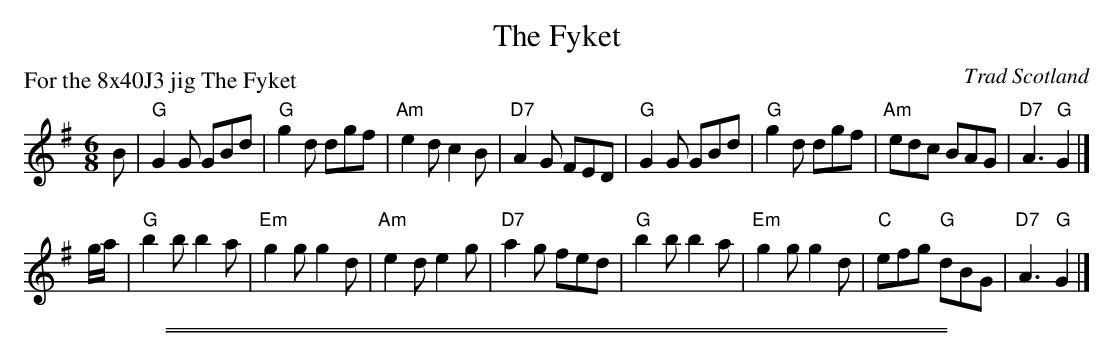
X:1
T: The Fyket
P: For the 8x40J3 jig The Fyket
O: Trad Scotland
M: 6/8
L: 1/8
K: G
B \
| "G"G2G GBd | "G"g2d dgf | "Am"e2d c2B | "D7"A2G FED \
| "G"G2G GBd | "G"g2d dgf | "Am"edc BAG | "D7"A3 "G"G2 |]
g/a/ \
| "G"b2b b2a | "Em"g2g g2d | "Am"e2d e2g | "D7"a2g fed \
| "G"b2b b2a | "Em"g2g g2d | "C"efg "G"dBG | "D7"A3 "G"G2 |]
